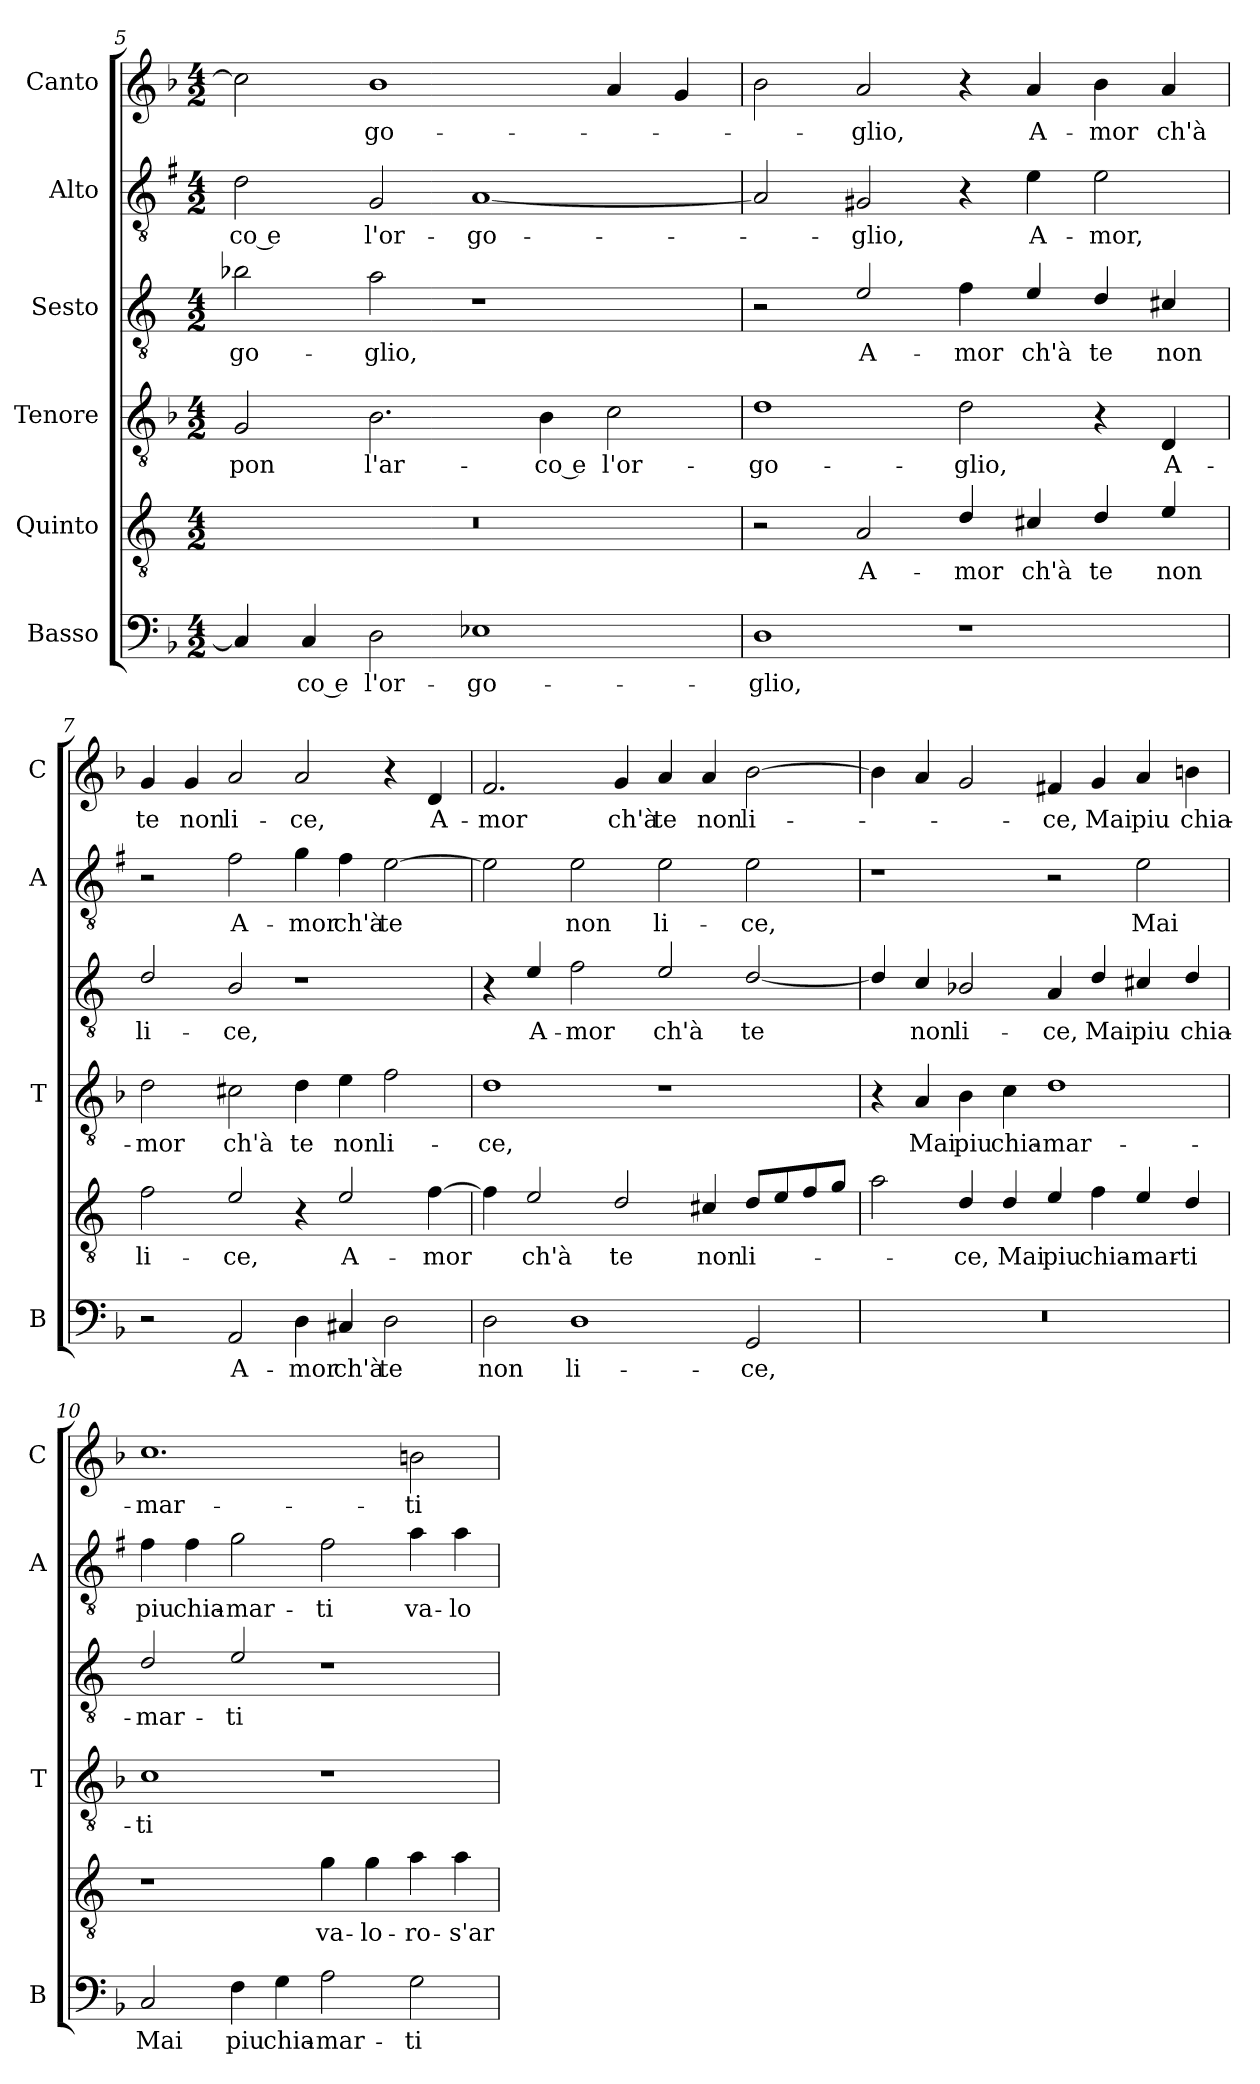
**kern	**text	**kern	**text	**kern	**text	**kern	**text	**kern	**text	**kern	**text
*part6	*part6	*part5	*part5	*part4	*part4	*part3	*part3	*part2	*part2	*part1	*part1
*staff6	*staff6	*staff5	*staff5	*staff4	*staff4	*staff3	*staff3	*staff2	*staff2	*staff1	*staff1
*I"Basso	*	*I"Quinto	*	*I"Tenore	*	*I"Sesto	*	*I"Alto	*	*I"Canto	*
*I'B	*	*	*	*I'T	*	*	*	*I'A	*	*I'C	*
!!LO:LB:g=z
*clefF4	*	*clefGv2	*	*clefGv2	*	*clefGv2	*	*clefGv2	*	*clefG2	*
*	*	*ITrd4c7	*	*	*	*ITrd4c7	*	*ITrd1c2	*	*	*
*k[b-]	*	*k[b-]	*	*k[b-]	*	*k[b-]	*	*k[b-]	*	*k[b-]	*
*F:	*	*F:	*	*F:	*	*F:	*	*F:	*	*F:	*
*M4/2	*	*M4/2	*	*M4/2	*	*M4/2	*	*M4/2	*	*M4/2	*
=5	=5	=5	=5	=5	=5	=5	=5	=5	=5	=5	=5
!	!	!	!	!	!LO:LY:b	!	!LO:LY:b	!	!LO:LY:b	!	!
4C/]	.	0r	.	2G/	-pon	2e-X\	-go-	2c\	-co e	2cc\]	.
!	!LO:LY:b	!	!	!	!	!	!	!	!	!	!
4C/	-co e	.	.	.	.	.	.	.	.	.	.
!	!LO:LY:b	!	!	!	!LO:LY:b	!	!LO:LY:b	!	!LO:LY:b	!	!LO:LY:b
2D\	l'or-	.	.	2.B-\	l'ar-	2d\	-glio,	2F/	l'or-	1b-	-go-
!	!LO:LY:b	!	!	!	!	!	!	!	!LO:LY:b	!	!
1E-X	-go-	.	.	.	.	1r	.	[1G	-go-	.	.
!	!	!	!	!	!LO:LY:b	!	!	!	!	!	!
.	.	.	.	4B-\	-co e	.	.	.	.	.	.
!	!	!	!	!	!LO:LY:b	!	!	!	!	!	!
.	.	.	.	2c\	l'or-	.	.	.	.	4a/	.
.	.	.	.	.	.	.	.	.	.	4g/	.
=6	=6	=6	=6	=6	=6	=6	=6	=6	=6	=6	=6
!	!LO:LY:b	!	!	!	!LO:LY:b	!	!	!	!	!	!
1D	-glio,	2r	.	1d	-go-	2r	.	2G/]	.	2b-\	.
!	!	!	!LO:LY:b	!	!	!	!LO:LY:b	!	!LO:LY:b	!	!LO:LY:b
.	.	2D/	A-	.	.	2A/	A-	2F#X/	-glio,	2a/	-glio,
!	!	!	!LO:LY:b	!	!LO:LY:b	!	!LO:LY:b	!	!	!	!
1r	.	4G/	-mor	2d\	-glio,	4B-\	-mor	4r	.	4r	.
!	!	!	!LO:LY:b	!	!	!	!LO:LY:b	!	!LO:LY:b	!	!LO:LY:b
.	.	4F#X/	ch'à	.	.	4A/	ch'à	4d\	A-	4a/	A-
!	!	!	!LO:LY:b	!	!	!	!LO:LY:b	!	!LO:LY:b	!	!LO:LY:b
.	.	4G/	te	4r	.	4G/	te	2d\	-mor,	4b-\	-mor
!	!	!	!LO:LY:b	!	!LO:LY:b	!	!LO:LY:b	!	!	!	!LO:LY:b
.	.	4A/	non	4D/	A-	4F#X/	non	.	.	4a/	ch'à
=7	=7	=7	=7	=7	=7	=7	=7	=7	=7	=7	=7
!	!	!	!LO:LY:b	!	!LO:LY:b	!	!LO:LY:b	!	!	!	!LO:LY:b
2r	.	2B-\	li-	2d\	-mor	2G/	li-	2r	.	4g/	te
!	!	!	!	!	!	!	!	!	!	!	!LO:LY:b
.	.	.	.	.	.	.	.	.	.	4g/	non
!	!LO:LY:b	!	!LO:LY:b	!	!LO:LY:b	!	!LO:LY:b	!	!LO:LY:b	!	!LO:LY:b
2AA/	A-	2A/	-ce,	2c#X\	ch'à	2E/	-ce,	2e\	A-	2a/	li-
!	!LO:LY:b	!	!	!	!LO:LY:b	!	!	!	!LO:LY:b	!	!LO:LY:b
4D\	-mor	4r	.	4d\	te	1r	.	4f\	-mor	2a/	-ce,
!	!LO:LY:b	!	!LO:LY:b	!	!LO:LY:b	!	!	!	!LO:LY:b	!	!
4C#X/	ch'à	2A/	A-	4e\	non	.	.	4e\	ch'à	.	.
!	!LO:LY:b	!	!	!	!LO:LY:b	!	!	!	!LO:LY:b	!	!
2D\	te	.	.	2f\	li-	.	.	[2d\	te	4r	.
!	!	!	!LO:LY:b	!	!	!	!	!	!	!	!LO:LY:b
.	.	[4B-\	-mor	.	.	.	.	.	.	4d/	A-
=8	=8	=8	=8	=8	=8	=8	=8	=8	=8	=8	=8
!	!LO:LY:b	!	!	!	!LO:LY:b	!	!	!	!	!	!LO:LY:b
2D\	non	4B-\]	.	1d	-ce,	4r	.	2d\]	.	2.f/	-mor
!	!	!	!LO:LY:b	!	!	!	!LO:LY:b	!	!	!	!
.	.	2A/	ch'à	.	.	4A/	A-	.	.	.	.
!	!LO:LY:b	!	!	!	!	!	!LO:LY:b	!	!LO:LY:b	!	!
1D	li-	.	.	.	.	2B-\	-mor	2d\	non	.	.
!	!	!	!LO:LY:b	!	!	!	!	!	!	!	!LO:LY:b
.	.	2G/	te	.	.	.	.	.	.	4g/	ch'à
!	!	!	!	!	!	!	!LO:LY:b	!	!LO:LY:b	!	!LO:LY:b
.	.	.	.	1r	.	2A/	ch'à	2d\	li-	4a/	te
!	!	!	!LO:LY:b	!	!	!	!	!	!	!	!LO:LY:b
.	.	4F#X/	non	.	.	.	.	.	.	4a/	non
!	!LO:LY:b	!	!LO:LY:b	!	!	!	!LO:LY:b	!	!LO:LY:b	!	!LO:LY:b
2GG/	-ce,	8G/L	li-	.	.	[2G/	te	2d\	-ce,	[2b-\	li-
.	.	8A/	.	.	.	.	.	.	.	.	.
.	.	8B-/	.	.	.	.	.	.	.	.	.
.	.	8c/J	.	.	.	.	.	.	.	.	.
!!LO:PB:g=z
=9	=9	=9	=9	=9	=9	=9	=9	=9	=9	=9	=9
0r	.	2d\	.	4r	.	4G/]	.	1r	.	4b-\]	.
!	!	!	!	!	!LO:LY:b	!	!LO:LY:b	!	!	!	!
.	.	.	.	4A/	Mai	4F/	non	.	.	4a/	.
!	!	!	!LO:LY:b	!	!LO:LY:b	!	!LO:LY:b	!	!	!	!
.	.	4G/	-ce,	4B-\	piu	2E-X/	li-	.	.	2g/	.
!	!	!	!LO:LY:b	!	!LO:LY:b	!	!	!	!	!	!
.	.	4G/	Mai	4c\	chia-	.	.	.	.	.	.
!	!	!	!LO:LY:b	!	!LO:LY:b	!	!LO:LY:b	!	!	!	!LO:LY:b
.	.	4A/	piu	1d	-mar-	4D/	-ce,	2r	.	4f#X/	-ce,
!	!	!	!LO:LY:b	!	!	!	!LO:LY:b	!	!	!	!LO:LY:b
.	.	4B-\	chia-	.	.	4G/	Mai	.	.	4g/	Mai
!	!	!	!LO:LY:b	!	!	!	!LO:LY:b	!	!LO:LY:b	!	!LO:LY:b
.	.	4A/	-mar-	.	.	4F#X/	piu	2d\	Mai	4a/	piu
!	!	!	!LO:LY:b	!	!	!	!LO:LY:b	!	!	!	!LO:LY:b
.	.	4G/	-ti	.	.	4G/	chia-	.	.	4bn\	chia-
=10	=10	=10	=10	=10	=10	=10	=10	=10	=10	=10	=10
!	!LO:LY:b	!	!	!	!LO:LY:b	!	!LO:LY:b	!	!LO:LY:b	!	!LO:LY:b
2C/	Mai	1r	.	1c	-ti	2G/	-mar-	4e\	piu	1.cc	-mar-
!	!	!	!	!	!	!	!	!	!LO:LY:b	!	!
.	.	.	.	.	.	.	.	4e\	chia-	.	.
!	!LO:LY:b	!	!	!	!	!	!LO:LY:b	!	!LO:LY:b	!	!
4F\	piu	.	.	.	.	2A/	-ti	2f\	-mar-	.	.
!	!LO:LY:b	!	!	!	!	!	!	!	!	!	!
4G\	chia-	.	.	.	.	.	.	.	.	.	.
!	!LO:LY:b	!	!LO:LY:b	!	!	!	!	!	!LO:LY:b	!	!
2A\	-mar-	4c\	va-	1r	.	1r	.	2e\	-ti	.	.
!	!	!	!LO:LY:b	!	!	!	!	!	!	!	!
.	.	4c\	-lo-	.	.	.	.	.	.	.	.
!	!LO:LY:b	!	!LO:LY:b	!	!	!	!	!	!LO:LY:b	!	!LO:LY:b
2G\	-ti	4d\	-ro-	.	.	.	.	4g\	va-	2bn\	-ti
!	!	!	!LO:LY:b	!	!	!	!	!	!LO:LY:b	!	!
.	.	4d\	-s'ar-	.	.	.	.	4g\	-lo-	.	.
=	=	=	=	=	=	=	=	=	=	=	=
*-	*-	*-	*-	*-	*-	*-	*-	*-	*-	*-	*-
